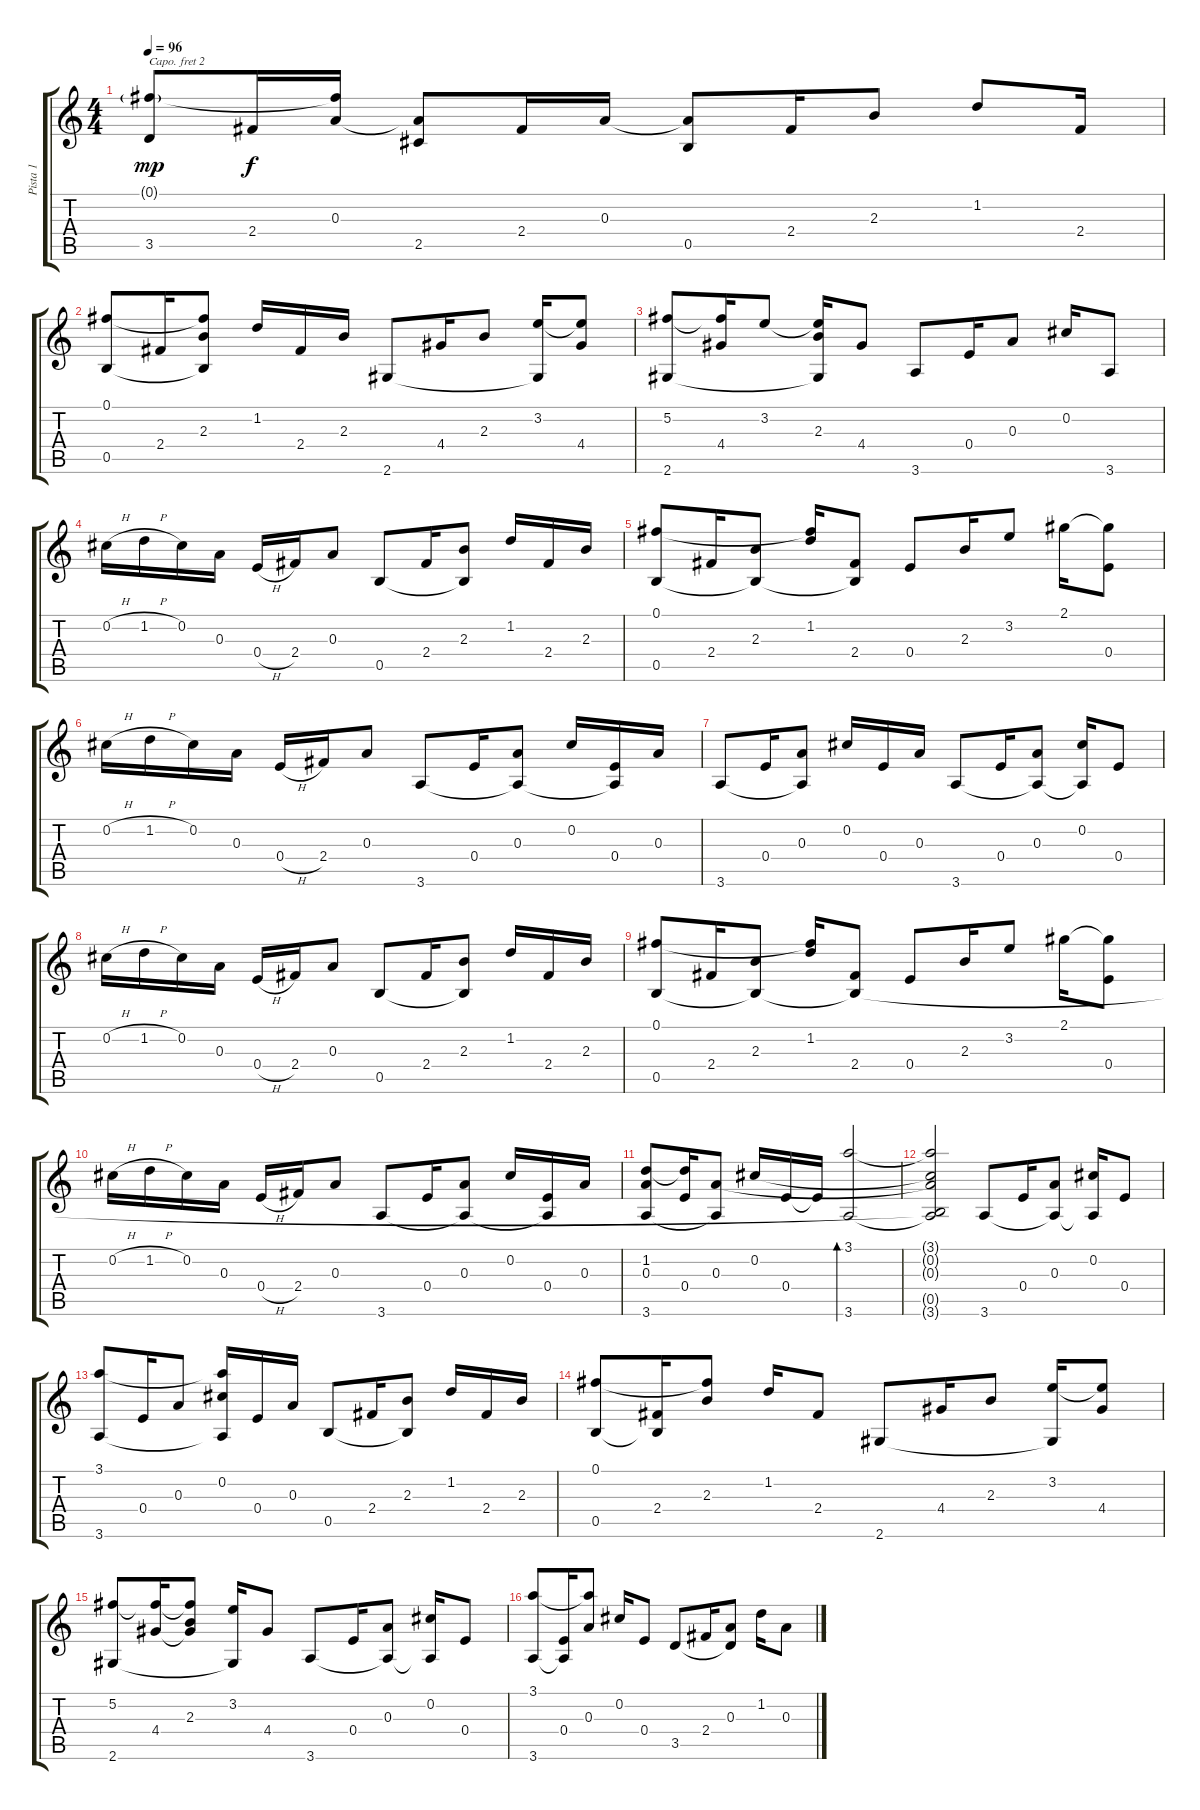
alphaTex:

\track ("Pista 1" "Pista 1") {instrument acousticguitarsteel}
\staff {score tabs}
\capo 2
\tuning (E4 B3 G3 D3 A2 E2) {hide}
\ts (4 4)
\tempo 96
\clef g2
\ks c
(0.1{g} 3.5).8{dy mp} 2.4.16{dy f} (0.1{t} 0.3).16 (0.3{t} 2.5).8 2.4.16 0.3.16 (0.3{t} 0.5).8 2.4.16 2.3.8 1.2.8 2.4.16 |
(0.1 0.5).8 2.4.16 (0.1{t} 2.3 0.5{t}).8 1.2.16 2.4.16 2.3.16 2.6.8 4.4.16 2.3.8 (3.2 2.6{t}).16 (3.2{t} 4.4).8 |
(5.2 2.6).8 (5.2{t} 4.4).16 3.2.8 (3.2{t} 2.3 2.6{t}).16 4.4.8 3.6.8 0.4.16 0.3.8 0.2.16 3.6.8 |
0.2{h}.16 1.2{h}.16 0.2.16 0.3.16 0.4{h}.16 2.4.16 0.3.8 0.5.8 2.4.16 (2.3 0.5{t}).8 1.2.16 2.4.16 2.3.16 |
(0.1 0.5).8 2.4.16 (2.3 0.5{t}).8 (0.1{t} 1.2).16 (2.4 0.5{t}).8 0.4.8 2.3.16 3.2.8 2.1.16 (2.1{t} 0.4).8 |
0.2{h}.16 1.2{h}.16 0.2.16 0.3.16 0.4{h}.16 2.4.16 0.3.8 3.6.8 0.4.16 (0.3 3.6{t}).8 0.2.16 (0.4 3.6{t}).16 0.3.16 |
3.6.8 0.4.16 (0.3 3.6{t}).8 0.2.16 0.4.16 0.3.16 3.6.8 0.4.16 (0.3 3.6{t}).8 (0.2 3.6{t}).16 0.4.8 |
0.2{h}.16 1.2{h}.16 0.2.16 0.3.16 0.4{h}.16 2.4.16 0.3.8 0.5.8 2.4.16 (2.3 0.5{t}).8 1.2.16 2.4.16 2.3.16 |
(0.1 0.5).8 2.4.16 (2.3 0.5{t}).8 (0.1{t} 1.2).16 (2.4 0.5{t}).8 0.4.8 2.3.16 3.2.8 2.1.16 (2.1{t} 0.4).8 |
0.2{h}.16 1.2{h}.16 0.2.16 0.3.16 0.4{h}.16 2.4.16 0.3.8 3.6.8 0.4.16 (0.3 3.6{t}).8 0.2.16 (0.4 3.6{t}).16 0.3.16 |
(1.2 0.3 3.6).8 (1.2{t} 0.4).16 (0.3 3.6{t}).8 0.2.16 0.4.16 0.4{t}.16 (3.1 3.6).2{bd 60} |
(3.1{t} 0.2{t} 0.3{t} 0.5{t} 3.6{t}).2 3.6.8 0.4.16 (0.3 3.6{t}).8 (0.2 3.6{t}).16 0.4.8 |
(3.1 3.6).8 0.4.16 0.3.8 (3.1{t} 0.2 3.6{t}).16 0.4.16 0.3.16 0.5.8 2.4.16 (2.3 0.5{t}).8 1.2.16 2.4.16 2.3.16 |
(0.1 0.5).8 (2.4 0.5{t}).16 (0.1{t} 2.3).8 1.2.16 2.4.8 2.6.8 4.4.16 2.3.8 (3.2 2.6{t}).16 (3.2{t} 4.4).8 |
(5.2 2.6).8 (5.2{t} 4.4).16 (5.2{t} 2.3 4.4{t}).8 (3.2 2.6{t}).16 4.4.8 3.6.8 0.4.16 (0.3 3.6{t}).8 (0.2 3.6{t}).16 0.4.8 |
(3.1 3.6).8 (0.4 3.6{t}).16 (3.1{t} 0.3).8 0.2.16 0.4.8 3.5.8 2.4.16 (0.3 3.5{t}).8 1.2.16 0.3.8
